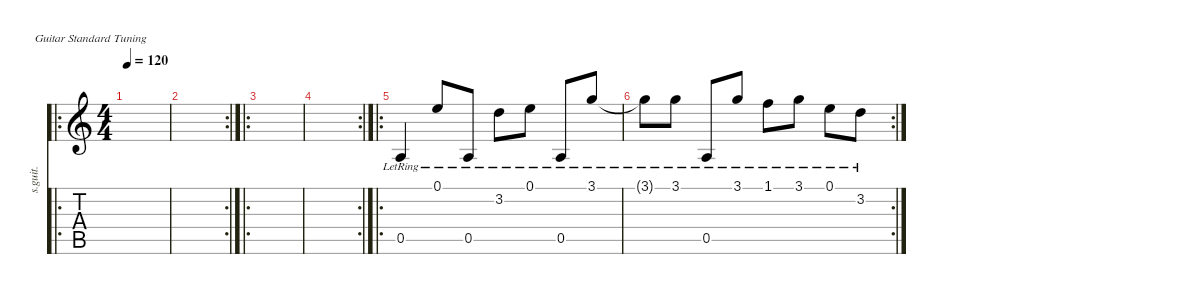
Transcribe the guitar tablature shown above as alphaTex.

\defaultSystemsLayout 4
\hideDynamics
\bracketExtendMode nobrackets
\otherSystemsTrackNameOrientation horizontal
\track ("Steel Guitar" "s.guit.") {instrument acousticguitarsteel}
\staff {score tabs}
\tuning (E4 B3 G3 D3 A2 E2)
\ro
\ts (4 4)
\tempo 120
\clef g2
\ks c
|
\rc 2
|
\ro
|
\rc 2
|
\ro
0.5{lr}.4{beam Up} 0.1{lr}.8{beam Up} 0.5{lr}.8{beam Up} 3.2{lr}.8{beam Down} 0.1{lr}.8{beam Down} 0.5{lr}.8{beam Up} 3.1{lr}.8{beam Up} |
\rc 2
3.1{lr t}.8{beam Down} 3.1{lr}.8{beam Down} 0.5{lr}.8{beam Up} 3.1{lr}.8{beam Up} 1.1{lr}.8{beam Down} 3.1{lr}.8{beam Down} 0.1{lr}.8{beam Down} 3.2{lr}.8{beam Down}
